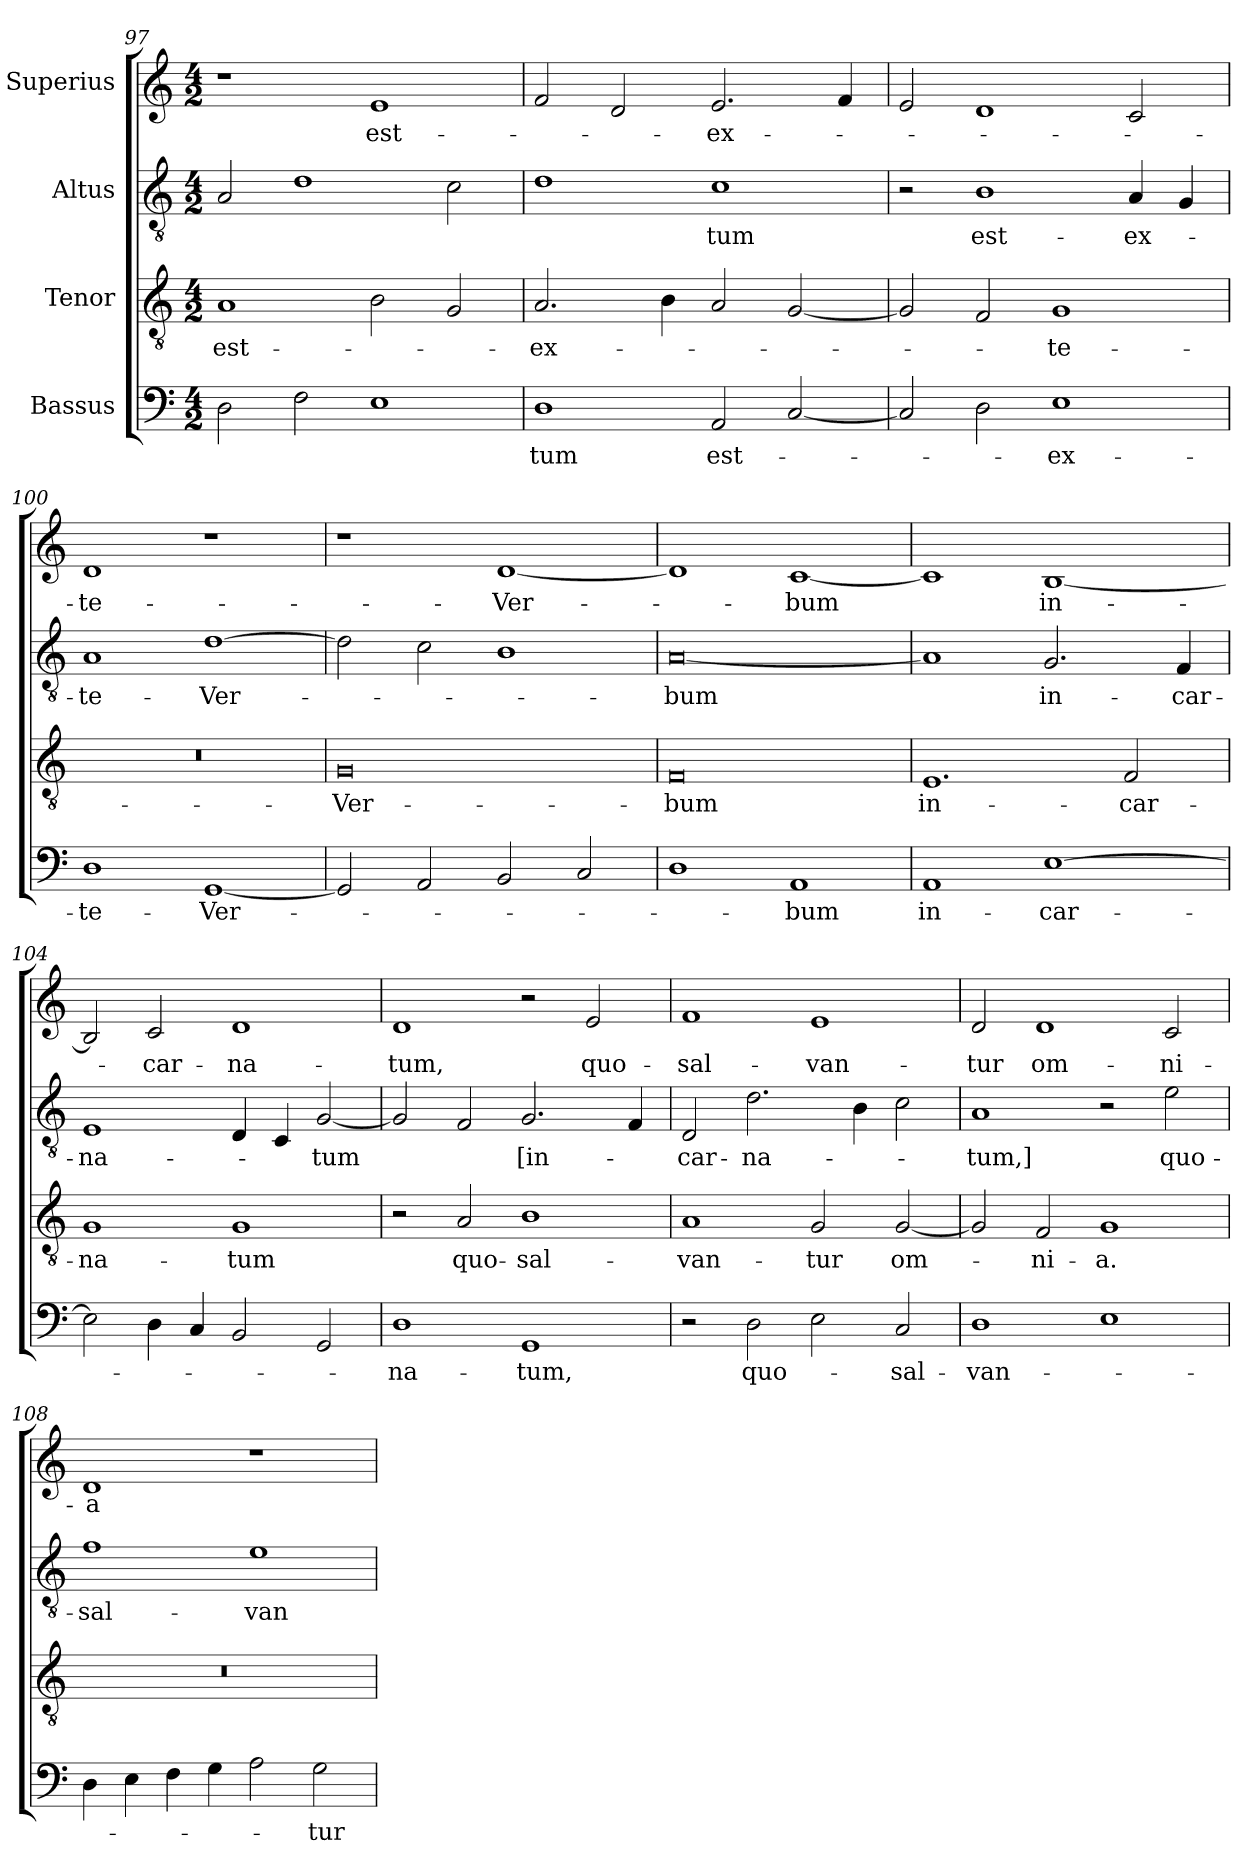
**kern	**text	**kern	**text	**kern	**text	**kern	**text
*part4	*part4	*part3	*part3	*part2	*part2	*part1	*part1
*staff4	*staff4	*staff3	*staff3	*staff2	*staff2	*staff1	*staff1
*I"Bassus	*	*I"Tenor	*	*I"Altus	*	*I"Superius	*
*clefF4	*	*clefGv2	*	*clefGv2	*	*clefG2	*
*k[]	*	*k[]	*	*k[]	*	*k[]	*
*M4/2	*	*M4/2	*	*M4/2	*	*M4/2	*
=97	=97	=97	=97	=97	=97	=97	=97
2D\	.	1A/	est-	2A/	.	1r	.
2F\	.	.	.	1d\	.	.	.
1E\	.	2B\	.	.	.	1e/	est-
.	.	2G/	.	2c\	.	.	.
=98	=98	=98	=98	=98	=98	=98	=98
1D\	-tum	2.A/	ex-	1d\	.	2f/	.
.	.	.	.	.	.	2d/	.
.	.	4B\	.	.	.	.	.
2AA/	est-	2A/	.	1c\	-tum	2.e/	ex-
[2C/	.	[2G/	.	.	.	.	.
.	.	.	.	.	.	4f/	.
=99	=99	=99	=99	=99	=99	=99	=99
2C/]	.	2G/]	.	2r	.	2e/	.
2D\	.	2F/	.	1B\	est-	1d/	.
1E\	ex-	1G/	te-	.	.	.	.
.	.	.	.	4A/	ex-	2c/	.
.	.	.	.	4G/	.	.	.
=100	=100	=100	=100	=100	=100	=100	=100
1D\	te-	0r	.	1A/	te-	1d/	te-
[1GG/	Ver-	.	.	[1d\	Ver-	1r	.
=101	=101	=101	=101	=101	=101	=101	=101
2GG/]	.	0G/	Ver-	2d\]	.	1r	.
2AA/	.	.	.	2c\	.	.	.
2BB/	.	.	.	1B\	.	[1d/	Ver-
2C/	.	.	.	.	.	.	.
=102	=102	=102	=102	=102	=102	=102	=102
1D\	.	0F/	-bum	[0A/	-bum	1d/]	.
1AA/	-bum	.	.	.	.	[1c/	-bum
=103	=103	=103	=103	=103	=103	=103	=103
1AA/	in-	1.E/	in-	1A/]	.	1c/]	.
[1E\	-car-	.	.	2.G/	in-	[1B/	in-
.	.	2F/	-car-	.	.	.	.
.	.	.	.	4F/	-car-	.	.
=104	=104	=104	=104	=104	=104	=104	=104
2E\]	.	1G/	-na-	1E/	-na-	2B/]	.
4D\	.	.	.	.	.	2c/	-car-
4C/	.	.	.	.	.	.	.
2BB/	.	1G/	-tum	4D/	.	1d/	-na-
.	.	.	.	4C/	.	.	.
2GG/	.	.	.	[2G/	-tum	.	.
=105	=105	=105	=105	=105	=105	=105	=105
1D\	-na-	2r	.	2G/]	.	1d/	-tum,
.	.	2A/	quo-	2F/	.	.	.
1GG/	-tum,	1B\	sal-	2.G/	[in-	2r	.
.	.	.	.	.	.	2e/	quo-
.	.	.	.	4F/	.	.	.
=106	=106	=106	=106	=106	=106	=106	=106
2r	.	1A/	-van-	2D/	-car-	1f/	sal-
2D\	quo-	.	.	2.d\	-na-	.	.
2E\	.	2G/	-tur	.	.	1e/	-van-
.	.	.	.	4B\	.	.	.
2C/	-sal-	[2G/	om-	2c\	.	.	.
=107	=107	=107	=107	=107	=107	=107	=107
1D\	-van-	2G/]	.	1A/	-tum,]	2d/	-tur
.	.	2F/	-ni-	.	.	1d/	om-
1E\	.	1G/	-a.	2r	.	.	.
.	.	.	.	2e\	quo-	2c/	-ni-
=108	=108	=108	=108	=108	=108	=108	=108
4D\	.	0r	.	1f\	sal-	1d/	-a
4E\	.	.	.	.	.	.	.
4F\	.	.	.	.	.	.	.
4G\	.	.	.	.	.	.	.
2A\	.	.	.	1e\	-van-	1r	.
2G\	-tur	.	.	.	.	.	.
=	=	=	=	=	=	=	=
*-	*-	*-	*-	*-	*-	*-	*-
